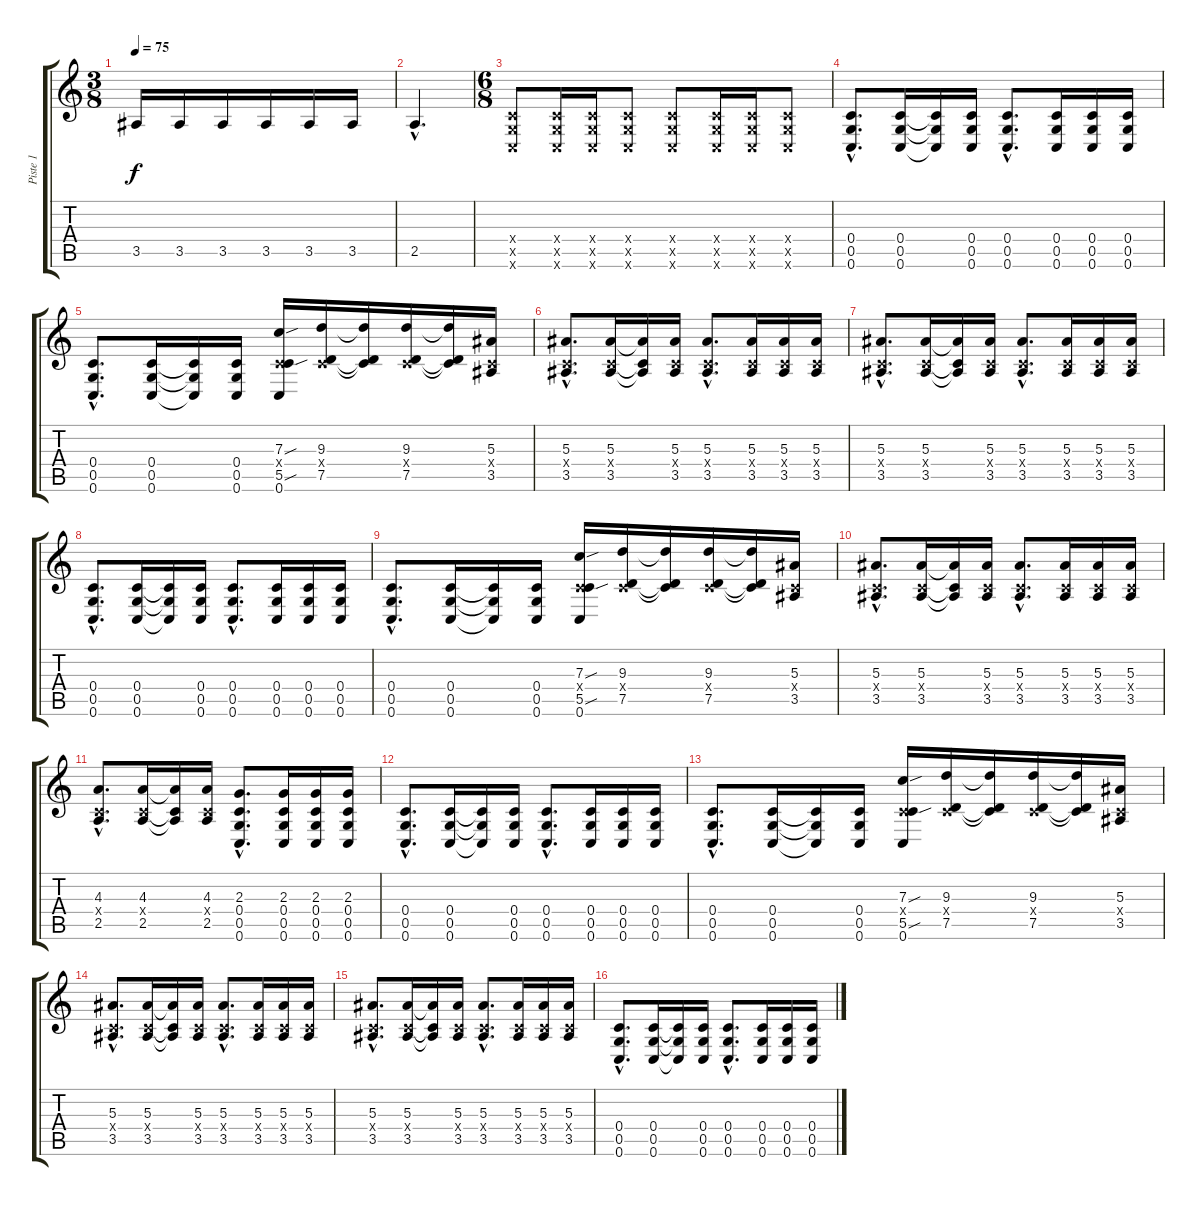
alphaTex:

\track ("Piste 1" "Piste 1") {instrument acousticguitarsteel}
\staff {score tabs}
\tuning (D4 A3 F3 C3 G2 C2) {hide}
\ts (3 8)
\tempo 75
\clef g2
\ks c
3.5.16{dy f} 3.5.16 3.5.16 3.5.16 3.5.16 3.5.16 |
2.5{hac}.4{d volume 13 instrument distortionguitar} |
\ts (6 8)
(0.4{x} 0.5{x} 0.6{x}).8 (0.4{x} 0.5{x} 0.6{x}).16 (0.4{x} 0.5{x} 0.6{x}).16 (0.4{x} 0.5{x} 0.6{x}).8 (0.4{x} 0.5{x} 0.6{x}).8 (0.4{x} 0.5{x} 0.6{x}).16 (0.4{x} 0.5{x} 0.6{x}).16 (0.4{x} 0.5{x} 0.6{x}).8 |
(0.4{hac} 0.5{hac} 0.6{hac}).8{d} (0.4 0.5 0.6).16 (0.4{t} 0.5{t} 0.6{t}).16 (0.4 0.5 0.6).16 (0.4{hac} 0.5{hac} 0.6{hac}).8{d} (0.4 0.5 0.6).16 (0.4 0.5 0.6).16 (0.4 0.5 0.6).16 |
(0.4{hac} 0.5{hac} 0.6{hac}).8{d} (0.4 0.5 0.6).16 (0.4{t} 0.5{t} 0.6{t}).16 (0.4 0.5 0.6).16 (7.3{sou} 0.4{x} 5.5{sou} 0.6).16 (9.3 0.4{x} 7.5).16 (9.3{t} 0.4{t} 7.5{t}).16 (9.3 0.4{x} 7.5).16 (9.3{t} 0.4{t} 7.5{t}).16 (5.3 0.4{x} 3.5).16 |
(5.3{hac} 0.4{hac x} 3.5{hac}).8{d} (5.3 0.4{x} 3.5).16 (5.3{t} 0.4{t} 3.5{t}).16 (5.3 0.4{x} 3.5).16 (5.3{hac} 0.4{hac x} 3.5{hac}).8{d} (5.3 0.4{x} 3.5).16 (5.3 0.4{x} 3.5).16 (5.3 0.4{x} 3.5).16 |
(5.3{hac} 0.4{hac x} 3.5{hac}).8{d} (5.3 0.4{x} 3.5).16 (5.3{t} 0.4{t} 3.5{t}).16 (5.3 0.4{x} 3.5).16 (5.3{hac} 0.4{hac x} 3.5{hac}).8{d} (5.3 0.4{x} 3.5).16 (5.3 0.4{x} 3.5).16 (5.3 0.4{x} 3.5).16 |
(0.4{hac} 0.5{hac} 0.6{hac}).8{d} (0.4 0.5 0.6).16 (0.4{t} 0.5{t} 0.6{t}).16 (0.4 0.5 0.6).16 (0.4{hac} 0.5{hac} 0.6{hac}).8{d} (0.4 0.5 0.6).16 (0.4 0.5 0.6).16 (0.4 0.5 0.6).16 |
(0.4{hac} 0.5{hac} 0.6{hac}).8{d} (0.4 0.5 0.6).16 (0.4{t} 0.5{t} 0.6{t}).16 (0.4 0.5 0.6).16 (7.3{sou} 0.4{x} 5.5{sou} 0.6).16 (9.3 0.4{x} 7.5).16 (9.3{t} 0.4{t} 7.5{t}).16 (9.3 0.4{x} 7.5).16 (9.3{t} 0.4{t} 7.5{t}).16 (5.3 0.4{x} 3.5).16 |
(5.3{hac} 0.4{hac x} 3.5{hac}).8{d} (5.3 0.4{x} 3.5).16 (5.3{t} 0.4{t} 3.5{t}).16 (5.3 0.4{x} 3.5).16 (5.3{hac} 0.4{hac x} 3.5{hac}).8{d} (5.3 0.4{x} 3.5).16 (5.3 0.4{x} 3.5).16 (5.3 0.4{x} 3.5).16 |
(4.3{hac} 0.4{hac x} 2.5{hac}).8{d} (4.3 0.4{x} 2.5).16 (4.3{t} 0.4{t} 2.5{t}).16 (4.3 0.4{x} 2.5).16 (2.3{hac} 0.4{hac} 0.5{hac} 0.6{hac}).8{d} (2.3 0.4 0.5 0.6).16 (2.3 0.4 0.5 0.6).16 (2.3 0.4 0.5 0.6).16 |
(0.4{hac} 0.5{hac} 0.6{hac}).8{d} (0.4 0.5 0.6).16 (0.4{t} 0.5{t} 0.6{t}).16 (0.4 0.5 0.6).16 (0.4{hac} 0.5{hac} 0.6{hac}).8{d} (0.4 0.5 0.6).16 (0.4 0.5 0.6).16 (0.4 0.5 0.6).16 |
(0.4{hac} 0.5{hac} 0.6{hac}).8{d} (0.4 0.5 0.6).16 (0.4{t} 0.5{t} 0.6{t}).16 (0.4 0.5 0.6).16 (7.3{sou} 0.4{x} 5.5{sou} 0.6).16 (9.3 0.4{x} 7.5).16 (9.3{t} 0.4{t} 7.5{t}).16 (9.3 0.4{x} 7.5).16 (9.3{t} 0.4{t} 7.5{t}).16 (5.3 0.4{x} 3.5).16 |
(5.3{hac} 0.4{hac x} 3.5{hac}).8{d} (5.3 0.4{x} 3.5).16 (5.3{t} 0.4{t} 3.5{t}).16 (5.3 0.4{x} 3.5).16 (5.3{hac} 0.4{hac x} 3.5{hac}).8{d} (5.3 0.4{x} 3.5).16 (5.3 0.4{x} 3.5).16 (5.3 0.4{x} 3.5).16 |
(5.3{hac} 0.4{hac x} 3.5{hac}).8{d} (5.3 0.4{x} 3.5).16 (5.3{t} 0.4{t} 3.5{t}).16 (5.3 0.4{x} 3.5).16 (5.3{hac} 0.4{hac x} 3.5{hac}).8{d} (5.3 0.4{x} 3.5).16 (5.3 0.4{x} 3.5).16 (5.3 0.4{x} 3.5).16 |
(0.4{hac} 0.5{hac} 0.6{hac}).8{d} (0.4 0.5 0.6).16 (0.4{t} 0.5{t} 0.6{t}).16 (0.4 0.5 0.6).16 (0.4{hac} 0.5{hac} 0.6{hac}).8{d} (0.4 0.5 0.6).16 (0.4 0.5 0.6).16 (0.4 0.5 0.6).16
